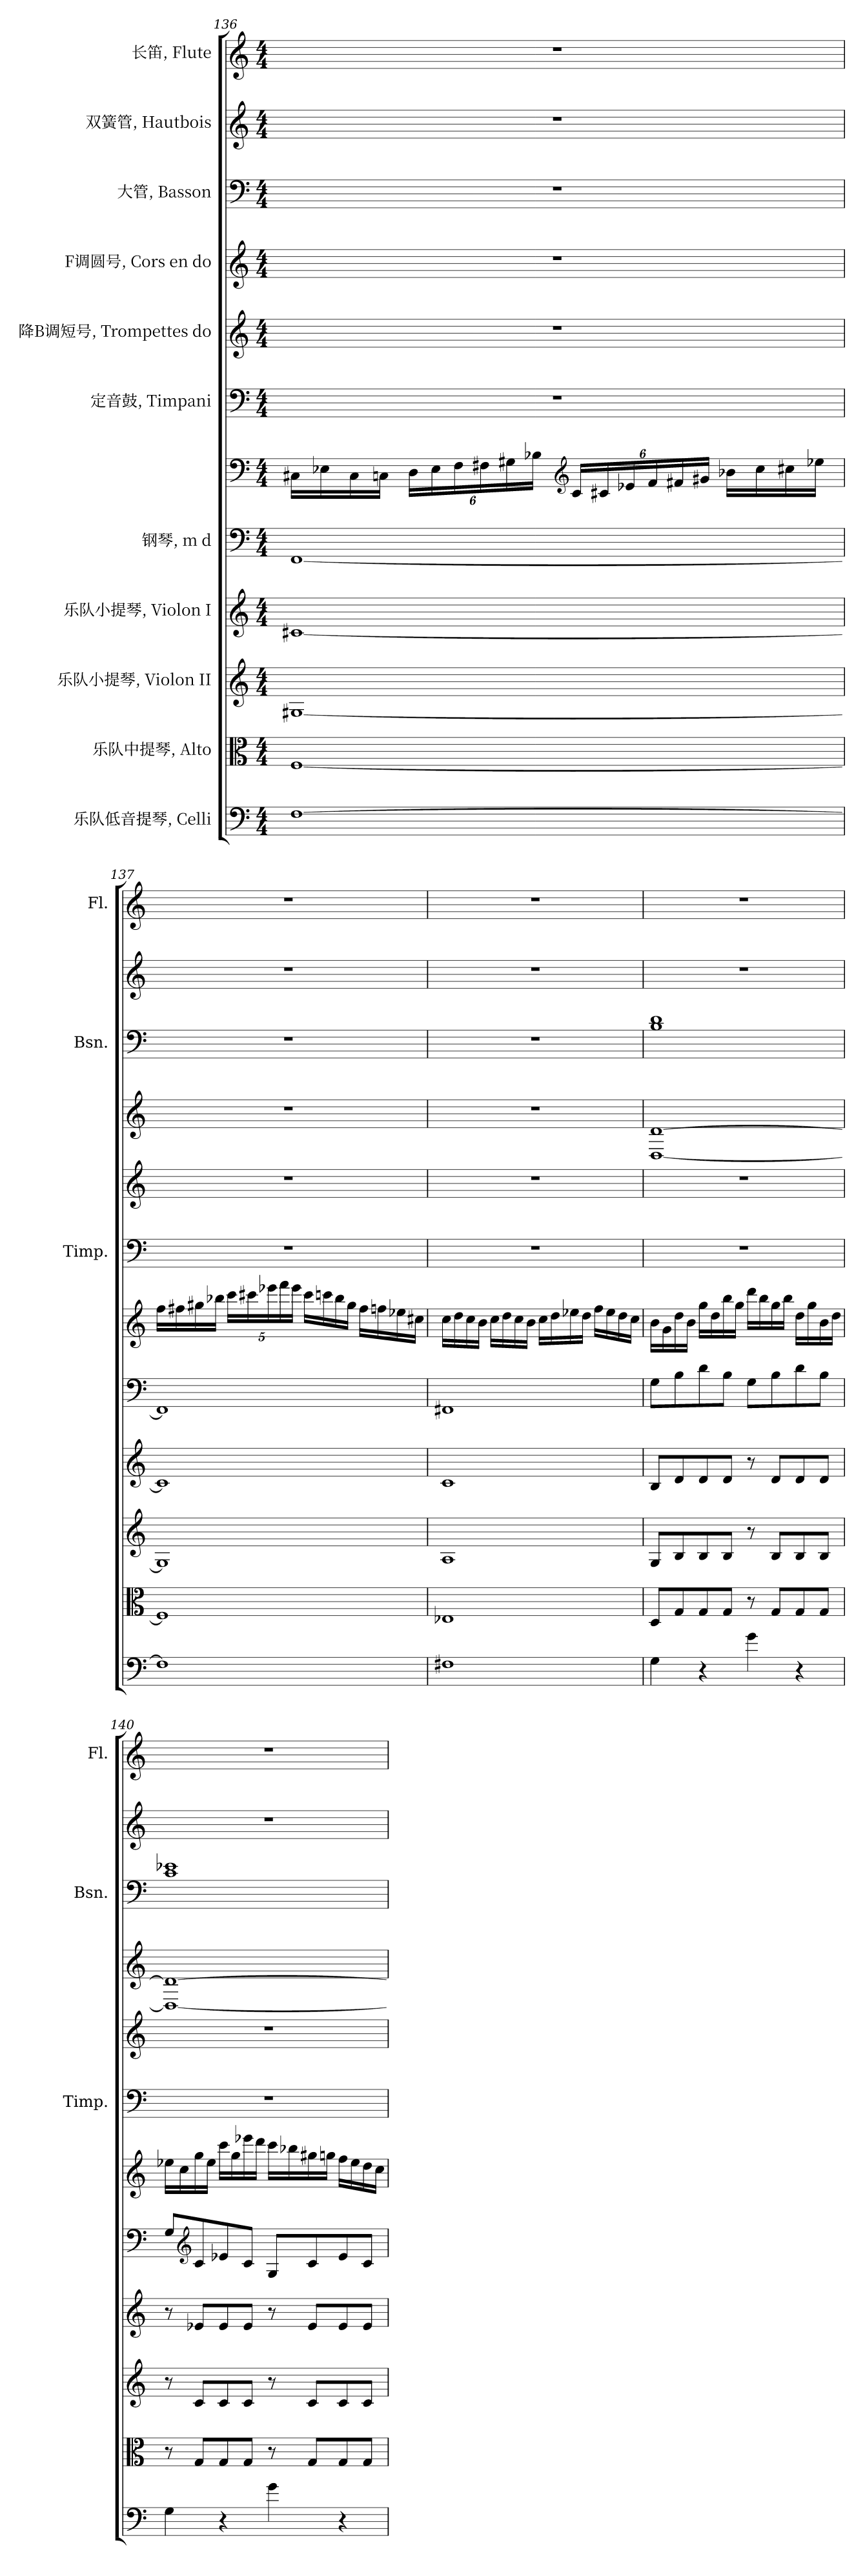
**kern	**kern	**kern	**kern	**kern	**kern	**kern	**kern	**kern	**kern	**kern	**kern
*part11	*part10	*part9	*part8	*part7	*part7	*part6	*part5	*part4	*part3	*part2	*part1
*staff12	*staff11	*staff10	*staff9	*staff8	*staff7	*staff6	*staff5	*staff4	*staff3	*staff2	*staff1
*I"乐队低音提琴, Celli	*I"乐队中提琴, Alto	*I"乐队小提琴, Violon II	*I"乐队小提琴, Violon I	*I"钢琴, m d	*	*I"定音鼓, Timpani	*I"降B调短号, Trompettes do	*I"F调圆号, Cors en do	*I"大管, Basson	*I"双簧管, Hautbois	*I"长笛, Flute
*	*	*	*	*	*	*I'Timp.	*	*	*I'Bsn.	*	*I'Fl.
!!LO:PB:g=z
*clefF4	*clefC3	*clefG2	*clefG2	*clefF4	*clefF4	*clefF4	*clefG2	*clefG2	*clefF4	*clefG2	*clefG2
*ITrd7c12	*	*	*	*	*	*	*ITrd1c2	*ITrd4c7	*	*	*
*k[]	*k[]	*k[]	*k[]	*k[]	*k[]	*k[]	*k[b-e-]	*k[b-]	*k[]	*k[]	*k[]
*M4/4	*M4/4	*M4/4	*M4/4	*M4/4	*M4/4	*M4/4	*M4/4	*M4/4	*M4/4	*M4/4	*M4/4
=136	=136	=136	=136	=136	=136	=136	=136	=136	=136	=136	=136
[1FF	[1F	[1G#X	[1c#X	[1FF	16C#X\LL	1r	1r	1r	1r	1r	1r
.	.	.	.	.	16E-X\	.	.	.	.	.	.
.	.	.	.	.	16C#\	.	.	.	.	.	.
.	.	.	.	.	16Cn\JJ	.	.	.	.	.	.
*	*	*	*	*	*Xbrackettup	*	*	*	*	*	*
.	.	.	.	.	24D\LL	.	.	.	.	.	.
.	.	.	.	.	24E-\	.	.	.	.	.	.
.	.	.	.	.	24F\	.	.	.	.	.	.
.	.	.	.	.	24F#X\	.	.	.	.	.	.
.	.	.	.	.	24G#X\	.	.	.	.	.	.
.	.	.	.	.	24B-X\JJ	.	.	.	.	.	.
*	*	*	*	*	*clefG2	*	*	*	*	*	*
.	.	.	.	.	24c/LL	.	.	.	.	.	.
.	.	.	.	.	24c#X/	.	.	.	.	.	.
.	.	.	.	.	24e-X/	.	.	.	.	.	.
.	.	.	.	.	24f/	.	.	.	.	.	.
.	.	.	.	.	24f#X/	.	.	.	.	.	.
.	.	.	.	.	24g#X/JJ	.	.	.	.	.	.
.	.	.	.	.	16b-X\LL	.	.	.	.	.	.
.	.	.	.	.	16cc\	.	.	.	.	.	.
.	.	.	.	.	16cc#X\	.	.	.	.	.	.
.	.	.	.	.	16ee-X\JJ	.	.	.	.	.	.
!!LO:PB:g=z
=137	=137	=137	=137	=137	=137	=137	=137	=137	=137	=137	=137
1FF]	1F]	1G#]	1c#]	1FF]	16ff\LL	1r	1r	1r	1r	1r	1r
.	.	.	.	.	16ff#X\	.	.	.	.	.	.
.	.	.	.	.	16gg#X\	.	.	.	.	.	.
.	.	.	.	.	16bb-X\JJ	.	.	.	.	.	.
.	.	.	.	.	20ccc\LL	.	.	.	.	.	.
.	.	.	.	.	20ccc#X\	.	.	.	.	.	.
.	.	.	.	.	20eee-X\	.	.	.	.	.	.
.	.	.	.	.	20fff\	.	.	.	.	.	.
.	.	.	.	.	20eee-\JJ	.	.	.	.	.	.
.	.	.	.	.	16ccc#\LL	.	.	.	.	.	.
.	.	.	.	.	16cccn\	.	.	.	.	.	.
.	.	.	.	.	16bb-\	.	.	.	.	.	.
.	.	.	.	.	16gg#\JJ	.	.	.	.	.	.
.	.	.	.	.	16ff#\LL	.	.	.	.	.	.
.	.	.	.	.	16ffn\	.	.	.	.	.	.
.	.	.	.	.	16ee-X\	.	.	.	.	.	.
.	.	.	.	.	16cc#X\JJ	.	.	.	.	.	.
=138	=138	=138	=138	=138	=138	=138	=138	=138	=138	=138	=138
1FF#X	1E-X	1A	1c	1FF#X	16cc\LL	1r	1r	1r	1r	1r	1r
.	.	.	.	.	16dd\	.	.	.	.	.	.
.	.	.	.	.	16cc\	.	.	.	.	.	.
.	.	.	.	.	16b\JJ	.	.	.	.	.	.
.	.	.	.	.	16cc\LL	.	.	.	.	.	.
.	.	.	.	.	16dd\	.	.	.	.	.	.
.	.	.	.	.	16cc\	.	.	.	.	.	.
.	.	.	.	.	16b\JJ	.	.	.	.	.	.
.	.	.	.	.	16cc\LL	.	.	.	.	.	.
.	.	.	.	.	16dd\	.	.	.	.	.	.
.	.	.	.	.	16ee-X\	.	.	.	.	.	.
.	.	.	.	.	16dd\JJ	.	.	.	.	.	.
.	.	.	.	.	16ff\LL	.	.	.	.	.	.
.	.	.	.	.	16ee-\	.	.	.	.	.	.
.	.	.	.	.	16dd\	.	.	.	.	.	.
.	.	.	.	.	16cc\JJ	.	.	.	.	.	.
!!LO:PB:g=z
=139	=139	=139	=139	=139	=139	=139	=139	=139	=139	=139	=139
4GG\	8D/L	8G/L	8B/L	8G\L	16b\LL	1r	1r	[1GG [1G	1B 1d	1r	1r
.	.	.	.	.	16g\	.	.	.	.	.	.
.	8G/	8B/	8d/	8B\	16dd\	.	.	.	.	.	.
.	.	.	.	.	16b\JJ	.	.	.	.	.	.
4r	8G/	8B/	8d/	8d\	16gg\LL	.	.	.	.	.	.
.	.	.	.	.	16dd\	.	.	.	.	.	.
.	8G/J	8B/J	8d/J	8B\J	16bb\	.	.	.	.	.	.
.	.	.	.	.	16gg\JJ	.	.	.	.	.	.
4G\	8r	8r	8r	8G\L	16ddd\LL	.	.	.	.	.	.
.	.	.	.	.	16bb\	.	.	.	.	.	.
.	8G/L	8B/L	8d/L	8B\	16gg\	.	.	.	.	.	.
.	.	.	.	.	16bb\JJ	.	.	.	.	.	.
4r	8G/	8B/	8d/	8d\	16dd\LL	.	.	.	.	.	.
.	.	.	.	.	16gg\	.	.	.	.	.	.
.	8G/J	8B/J	8d/J	8B\J	16b\	.	.	.	.	.	.
.	.	.	.	.	16dd\JJ	.	.	.	.	.	.
=140	=140	=140	=140	=140	=140	=140	=140	=140	=140	=140	=140
4GG\	8r	8r	8r	8G/L	16ee-X\LL	1r	1r	1GG_ 1G_	1c 1e-X	1r	1r
.	.	.	.	.	16cc\	.	.	.	.	.	.
*	*	*	*	*clefG2	*	*	*	*	*	*	*
.	8G/L	8c/L	8e-X/L	8c/	16gg\	.	.	.	.	.	.
.	.	.	.	.	16ee-\JJ	.	.	.	.	.	.
4r	8G/	8c/	8e-/	8e-X/	16ccc\LL	.	.	.	.	.	.
.	.	.	.	.	16gg\	.	.	.	.	.	.
.	8G/J	8c/J	8e-/J	8c/J	16eee-X\	.	.	.	.	.	.
.	.	.	.	.	16ddd\JJ	.	.	.	.	.	.
4G\	8r	8r	8r	8G/L	16ccc\LL	.	.	.	.	.	.
.	.	.	.	.	16bb-X\	.	.	.	.	.	.
.	8G/L	8c/L	8e-/L	8c/	16gg#X\	.	.	.	.	.	.
.	.	.	.	.	16ggn\JJ	.	.	.	.	.	.
4r	8G/	8c/	8e-/	8e-/	16ff\LL	.	.	.	.	.	.
.	.	.	.	.	16ee-\	.	.	.	.	.	.
.	8G/J	8c/J	8e-/J	8c/J	16dd\	.	.	.	.	.	.
.	.	.	.	.	16cc\JJ	.	.	.	.	.	.
=	=	=	=	=	=	=	=	=	=	=	=
*-	*-	*-	*-	*-	*-	*-	*-	*-	*-	*-	*-
